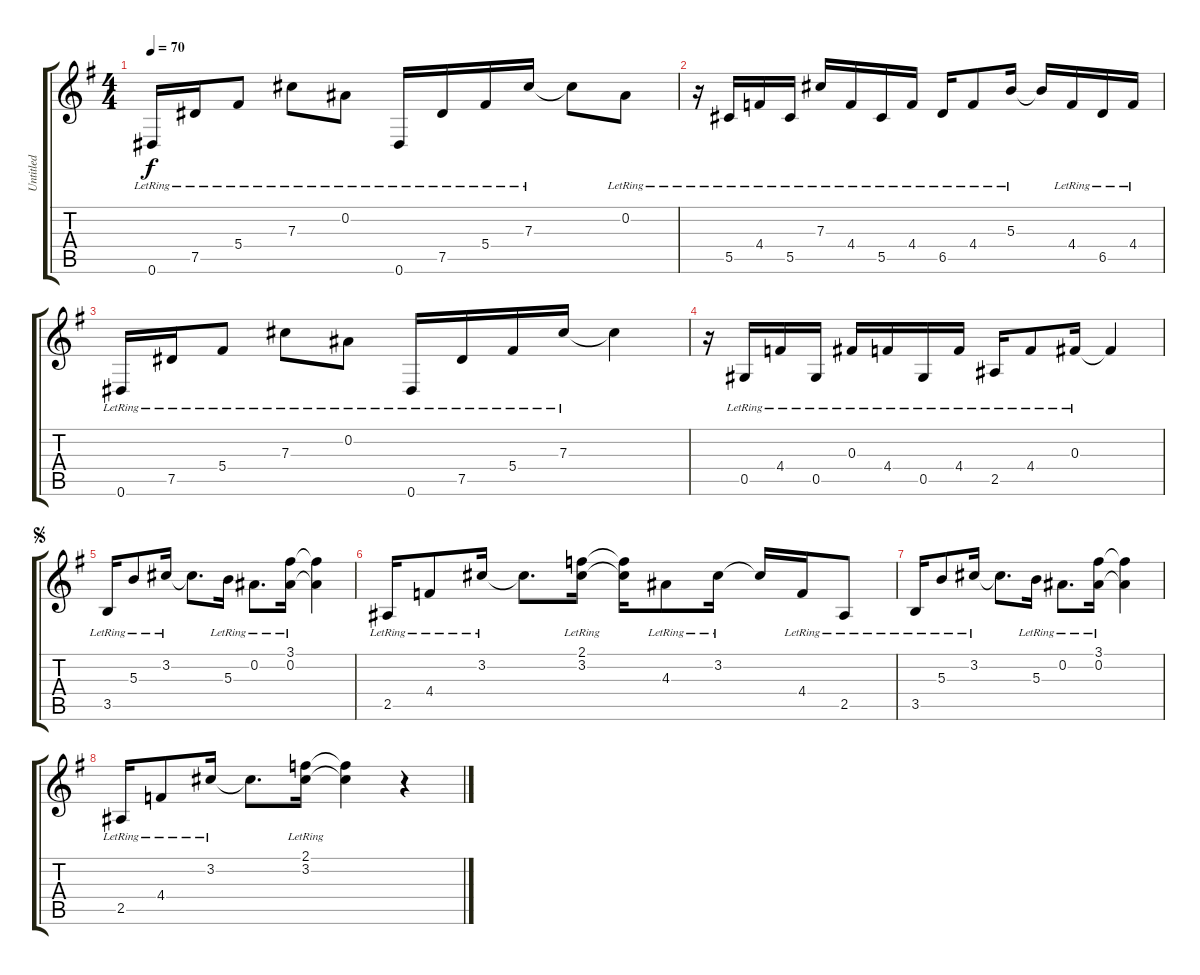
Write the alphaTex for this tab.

\track ("Untitled" "Untitled") {instrument acousticguitarnylon}
\staff {score tabs}
\tuning (Eb4 Bb3 Gb3 Db3 Ab2 Eb2) {hide}
\ts (4 4)
\tempo 70
\clef g2
\ks g
0.6{lr}.16{dy f} 7.5{lr}.16 5.4{lr}.8 7.3{lr}.8 0.2{lr}.8 0.6{lr}.16 7.5{lr}.16 5.4{lr}.16 7.3{lr}.16 7.3{t}.8 0.2{lr}.8 |
r.16 5.5{lr}.16 4.4{lr}.16 5.5{lr}.16 7.3{lr}.16 4.4{lr}.16 5.5{lr}.16 4.4{lr}.16 6.5{lr}.16 4.4{lr}.8 5.3{lr}.16 5.3{t}.16 4.4{lr}.16 6.5{lr}.16 4.4{lr}.16 |
0.6{lr}.16 7.5{lr}.16 5.4{lr}.8 7.3{lr}.8 0.2{lr}.8 0.6{lr}.16 7.5{lr}.16 5.4{lr}.16 7.3{lr}.16 7.3{t}.4 |
r.16 0.5{lr}.16 4.4{lr}.16 0.5{lr}.16 0.3{lr}.16 4.4{lr}.16 0.5{lr}.16 4.4{lr}.16 2.5{lr}.16 4.4{lr}.8 0.3{lr}.16 0.3{t}.4 |
\jump segno
3.5{lr}.16 5.3{lr}.8 3.2{lr}.16 3.2{t}.8{d} 5.3{lr}.16 0.2{lr}.8{d} (3.1{lr} 0.2{lr}).16 (3.1{t} 0.2{t}).4 |
2.5{lr}.16 4.4{lr}.8 3.2{lr}.16 3.2{t}.8{d} (2.1{lr} 3.2{lr}).16 (2.1{t} 3.2{t}).16 4.3{lr}.8 3.2{lr}.16 3.2{t}.16 4.4{lr}.16 2.5{lr}.8 |
3.5{lr}.16 5.3{lr}.8 3.2{lr}.16 3.2{t}.8{d} 5.3{lr}.16 0.2{lr}.8{d} (3.1{lr} 0.2{lr}).16 (3.1{t} 0.2{t}).4 |
2.5{lr}.16 4.4{lr}.8 3.2{lr}.16 3.2{t}.8{d} (2.1{lr} 3.2{lr}).16 (2.1{t} 3.2{t}).4 r.4
